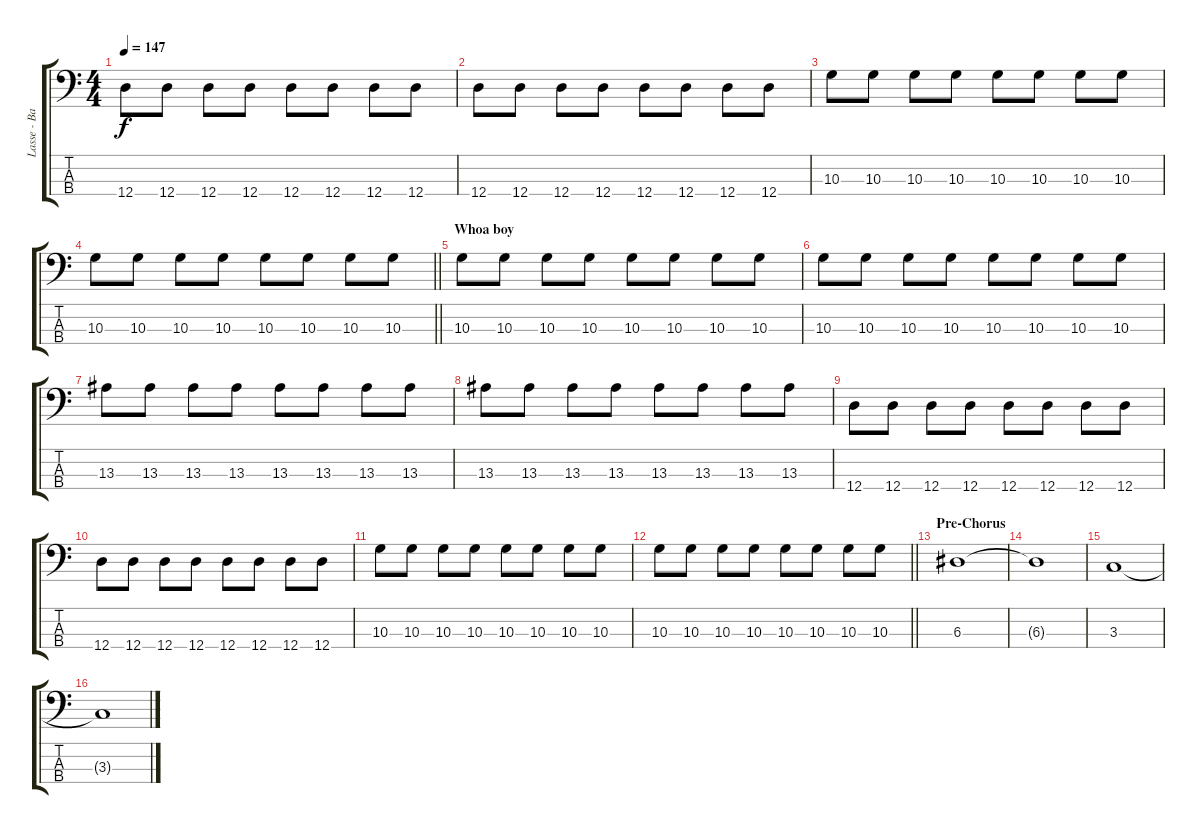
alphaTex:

\track ("Lasse - Bass" "Lasse - Ba") {instrument electricbasspick}
\staff {score tabs}
\tuning (G2 D2 A1 D1) {hide}
\ts (4 4)
\tempo 147
\clef f4
\ks c
12.4.8{dy f} 12.4.8 12.4.8 12.4.8 12.4.8 12.4.8 12.4.8 12.4.8 |
12.4.8 12.4.8 12.4.8 12.4.8 12.4.8 12.4.8 12.4.8 12.4.8 |
10.3.8 10.3.8 10.3.8 10.3.8 10.3.8 10.3.8 10.3.8 10.3.8 |
\barLineRight lightlight
10.3.8 10.3.8 10.3.8 10.3.8 10.3.8 10.3.8 10.3.8 10.3.8 |
\section ("" "Whoa boy")
10.3.8 10.3.8 10.3.8 10.3.8 10.3.8 10.3.8 10.3.8 10.3.8 |
10.3.8 10.3.8 10.3.8 10.3.8 10.3.8 10.3.8 10.3.8 10.3.8 |
13.3.8 13.3.8 13.3.8 13.3.8 13.3.8 13.3.8 13.3.8 13.3.8 |
13.3.8 13.3.8 13.3.8 13.3.8 13.3.8 13.3.8 13.3.8 13.3.8 |
12.4.8 12.4.8 12.4.8 12.4.8 12.4.8 12.4.8 12.4.8 12.4.8 |
12.4.8 12.4.8 12.4.8 12.4.8 12.4.8 12.4.8 12.4.8 12.4.8 |
10.3.8 10.3.8 10.3.8 10.3.8 10.3.8 10.3.8 10.3.8 10.3.8 |
\barLineRight lightlight
10.3.8 10.3.8 10.3.8 10.3.8 10.3.8 10.3.8 10.3.8 10.3.8 |
\section ("" "Pre-Chorus")
6.3.1 |
6.3{t}.1 |
3.3.1 |
3.3{t}.1
